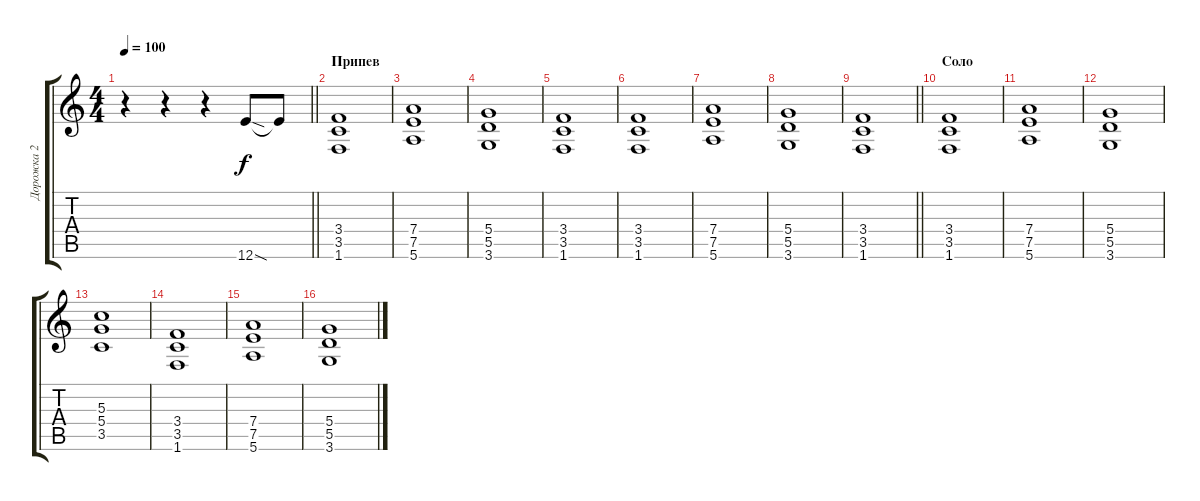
\track ("Дорожка 2" "Дорожка 2") {instrument overdrivenguitar}
\staff {score tabs}
\tuning (E4 B3 G3 D3 A2 E2) {hide}
\ts (4 4)
\tempo 100
\clef g2
\barLineRight lightlight
\ks c
r.4{dy f} r.4 r.4 12.6{sod}.8 12.6{t}.8 |
\section ("" "Припев")
(3.4 3.5 1.6).1{volume 11} |
(7.4 7.5 5.6).1 |
(5.4 5.5 3.6).1 |
(3.4 3.5 1.6).1 |
(3.4 3.5 1.6).1{volume 11} |
(7.4 7.5 5.6).1 |
(5.4 5.5 3.6).1 |
\barLineRight lightlight
(3.4 3.5 1.6).1 |
\section ("" "Соло")
(3.4 3.5 1.6).1{volume 11} |
(7.4 7.5 5.6).1 |
(5.4 5.5 3.6).1 |
(5.3 5.4 3.5).1 |
(3.4 3.5 1.6).1{volume 11} |
(7.4 7.5 5.6).1 |
(5.4 5.5 3.6).1
